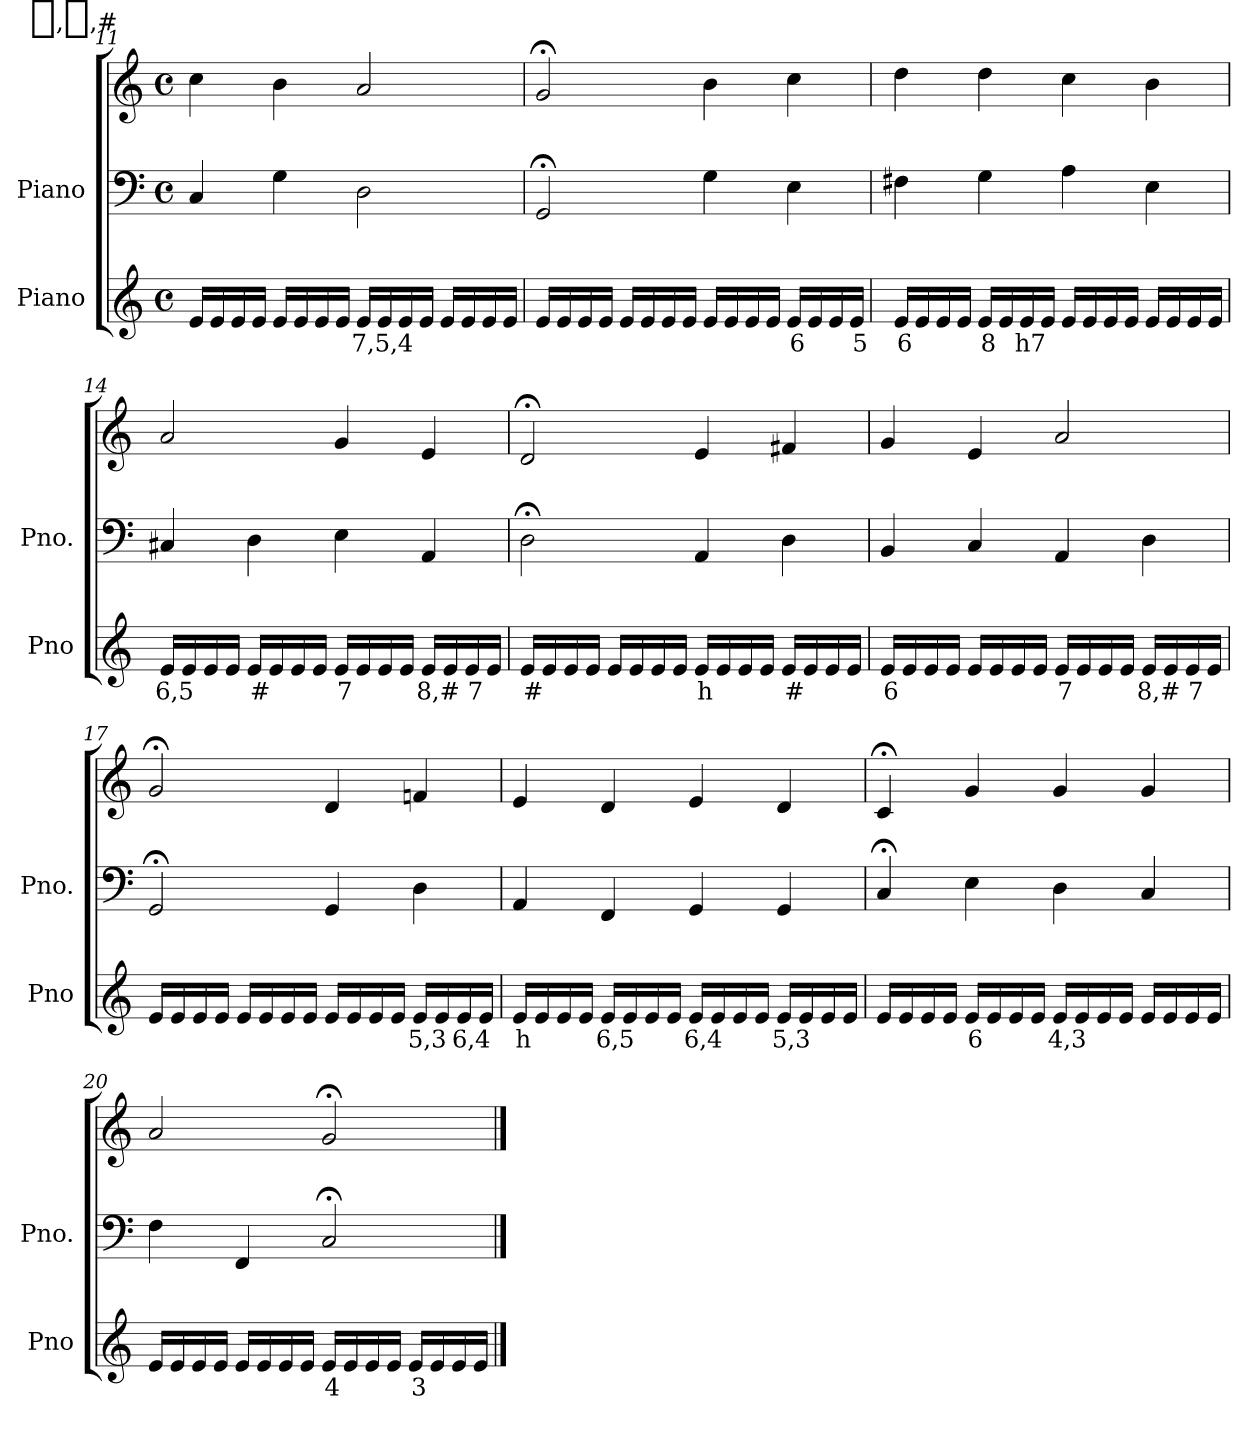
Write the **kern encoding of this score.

**kern	**text	**kern	**kern
*part2	*part2	*part1	*part1
*staff3	*staff3	*staff2	*staff1
*I"Piano	*	*I"Piano	*
*I'Pno	*	*I'Pno.	*
*clefG2	*	*clefF4	*clefG2
*k[]	*	*k[]	*k[]
*M4/4	*	*M4/4	*M4/4
*met(c)	*	*met(c)	*met(c)
=11	=11	=11	=11
16e/LL	.	4C/	4cc\
16e/	.	.	.
16e/	.	.	.
16e/JJ	.	.	.
16e/LL	.	4G\	4b\
16e/	.	.	.
16e/	.	.	.
16e/JJ	.	.	.
!	!LO:LY:b	!	!
16e/LL	7,5,4	2D\	2a/
16e/	.	.	.
16e/	.	.	.
16e/JJ	.	.	.
!	!LO:LY:b	!	!
16e/LL	_,_,#	.	.
16e/	.	.	.
16e/	.	.	.
16e/JJ	.	.	.
=12	=12	=12	=12
16e/LL	.	2GG;</	2g;</
16e/	.	.	.
16e/	.	.	.
16e/JJ	.	.	.
16e/LL	.	.	.
16e/	.	.	.
16e/	.	.	.
16e/JJ	.	.	.
16e/LL	.	4G\	4b\
16e/	.	.	.
16e/	.	.	.
16e/JJ	.	.	.
!	!LO:LY:b	!	!
16e/LL	6	4E\	4cc\
16e/	.	.	.
16e/	.	.	.
!	!LO:LY:b	!	!
16e/JJ	5	.	.
=13	=13	=13	=13
!	!LO:LY:b	!	!
16e/LL	6	4F#X\	4dd\
16e/	.	.	.
16e/	.	.	.
16e/JJ	.	.	.
!	!LO:LY:b	!	!
16e/LL	8	4G\	4dd\
16e/	.	.	.
!	!LO:LY:b	!	!
16e/	h7	.	.
16e/JJ	.	.	.
16e/LL	.	4A\	4cc\
16e/	.	.	.
16e/	.	.	.
16e/JJ	.	.	.
16e/LL	.	4E\	4b\
16e/	.	.	.
16e/	.	.	.
16e/JJ	.	.	.
=14	=14	=14	=14
!	!LO:LY:b	!	!
16e/LL	6,5	4C#X/	2a/
16e/	.	.	.
16e/	.	.	.
16e/JJ	.	.	.
!	!LO:LY:b	!	!
16e/LL	#	4D\	.
16e/	.	.	.
16e/	.	.	.
16e/JJ	.	.	.
!	!LO:LY:b	!	!
16e/LL	7	4E\	4g/
16e/	.	.	.
16e/	.	.	.
16e/JJ	.	.	.
!	!LO:LY:b	!	!
16e/LL	8,#	4AA/	4e/
16e/	.	.	.
!	!LO:LY:b	!	!
16e/	7	.	.
16e/JJ	.	.	.
=15	=15	=15	=15
!	!LO:LY:b	!	!
16e/LL	#	2D;<\	2d;</
16e/	.	.	.
16e/	.	.	.
16e/JJ	.	.	.
16e/LL	.	.	.
16e/	.	.	.
16e/	.	.	.
16e/JJ	.	.	.
!	!LO:LY:b	!	!
16e/LL	h	4AA/	4e/
16e/	.	.	.
16e/	.	.	.
16e/JJ	.	.	.
!	!LO:LY:b	!	!
16e/LL	#	4D\	4f#X/
16e/	.	.	.
16e/	.	.	.
16e/JJ	.	.	.
=16	=16	=16	=16
!	!LO:LY:b	!	!
16e/LL	6	4BB/	4g/
16e/	.	.	.
16e/	.	.	.
16e/JJ	.	.	.
16e/LL	.	4C/	4e/
16e/	.	.	.
16e/	.	.	.
16e/JJ	.	.	.
!	!LO:LY:b	!	!
16e/LL	7	4AA/	2a/
16e/	.	.	.
16e/	.	.	.
16e/JJ	.	.	.
!	!LO:LY:b	!	!
16e/LL	8,#	4D\	.
16e/	.	.	.
!	!LO:LY:b	!	!
16e/	7	.	.
16e/JJ	.	.	.
=17	=17	=17	=17
16e/LL	.	2GG;</	2g;</
16e/	.	.	.
16e/	.	.	.
16e/JJ	.	.	.
16e/LL	.	.	.
16e/	.	.	.
16e/	.	.	.
16e/JJ	.	.	.
16e/LL	.	4GG/	4d/
16e/	.	.	.
16e/	.	.	.
16e/JJ	.	.	.
!	!LO:LY:b	!	!
16e/LL	5,3	4D\	4fn/
16e/	.	.	.
!	!LO:LY:b	!	!
16e/	6,4	.	.
16e/JJ	.	.	.
=18	=18	=18	=18
!	!LO:LY:b	!	!
16e/LL	h	4AA/	4e/
16e/	.	.	.
16e/	.	.	.
16e/JJ	.	.	.
!	!LO:LY:b	!	!
16e/LL	6,5	4FF/	4d/
16e/	.	.	.
16e/	.	.	.
16e/JJ	.	.	.
!	!LO:LY:b	!	!
16e/LL	6,4	4GG/	4e/
16e/	.	.	.
16e/	.	.	.
16e/JJ	.	.	.
!	!LO:LY:b	!	!
16e/LL	5,3	4GG/	4d/
16e/	.	.	.
16e/	.	.	.
16e/JJ	.	.	.
=19	=19	=19	=19
16e/LL	.	4C;</	4c;</
16e/	.	.	.
16e/	.	.	.
16e/JJ	.	.	.
!	!LO:LY:b	!	!
16e/LL	6	4E\	4g/
16e/	.	.	.
16e/	.	.	.
16e/JJ	.	.	.
!	!LO:LY:b	!	!
16e/LL	4,3	4D\	4g/
16e/	.	.	.
16e/	.	.	.
16e/JJ	.	.	.
16e/LL	.	4C/	4g/
16e/	.	.	.
16e/	.	.	.
16e/JJ	.	.	.
=20	=20	=20	=20
16e/LL	.	4F\	2a/
16e/	.	.	.
16e/	.	.	.
16e/JJ	.	.	.
16e/LL	.	4FF/	.
16e/	.	.	.
16e/	.	.	.
16e/JJ	.	.	.
!	!LO:LY:b	!	!
16e/LL	4	2C;</	2g;</
16e/	.	.	.
16e/	.	.	.
16e/JJ	.	.	.
!	!LO:LY:b	!	!
16e/LL	3	.	.
16e/	.	.	.
16e/	.	.	.
16e/JJ	.	.	.
==	==	==	==
*-	*-	*-	*-
